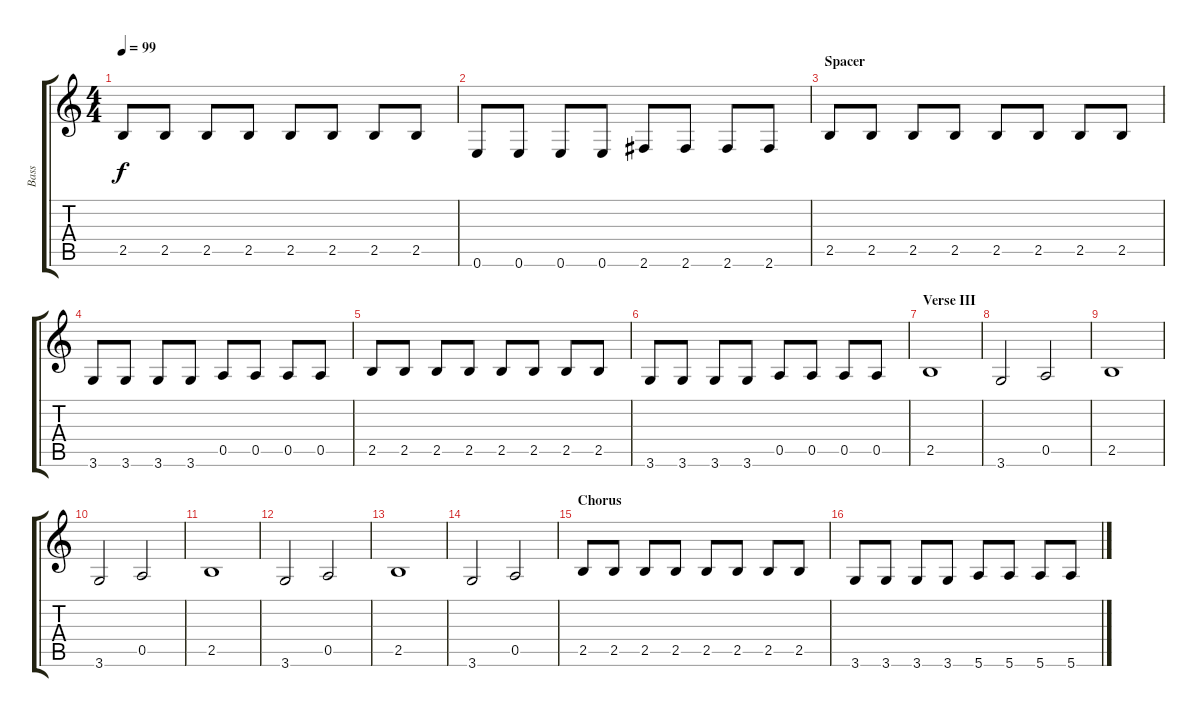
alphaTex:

\track ("Bass" "Bass") {instrument electricbassfinger}
\staff {score tabs}
\tuning (E4 B3 G3 D3 A2 E2) {hide}
\ts (4 4)
\tempo 99
\clef g2
\ks c
2.5.8{dy f} 2.5.8 2.5.8 2.5.8 2.5.8 2.5.8 2.5.8 2.5.8 |
0.6.8 0.6.8 0.6.8 0.6.8 2.6.8 2.6.8 2.6.8 2.6.8 |
\section ("" "Spacer")
2.5.8 2.5.8 2.5.8 2.5.8 2.5.8 2.5.8 2.5.8 2.5.8 |
3.6.8 3.6.8 3.6.8 3.6.8 0.5.8 0.5.8 0.5.8 0.5.8 |
2.5.8 2.5.8 2.5.8 2.5.8 2.5.8 2.5.8 2.5.8 2.5.8 |
3.6.8 3.6.8 3.6.8 3.6.8 0.5.8 0.5.8 0.5.8 0.5.8 |
\section ("" "Verse III")
2.5.1 |
3.6.2 0.5.2 |
2.5.1 |
3.6.2 0.5.2 |
2.5.1 |
3.6.2 0.5.2 |
2.5.1 |
3.6.2 0.5.2 |
\section ("" "Chorus")
2.5.8 2.5.8 2.5.8 2.5.8 2.5.8 2.5.8 2.5.8 2.5.8 |
3.6.8 3.6.8 3.6.8 3.6.8 5.6.8 5.6.8 5.6.8 5.6.8
